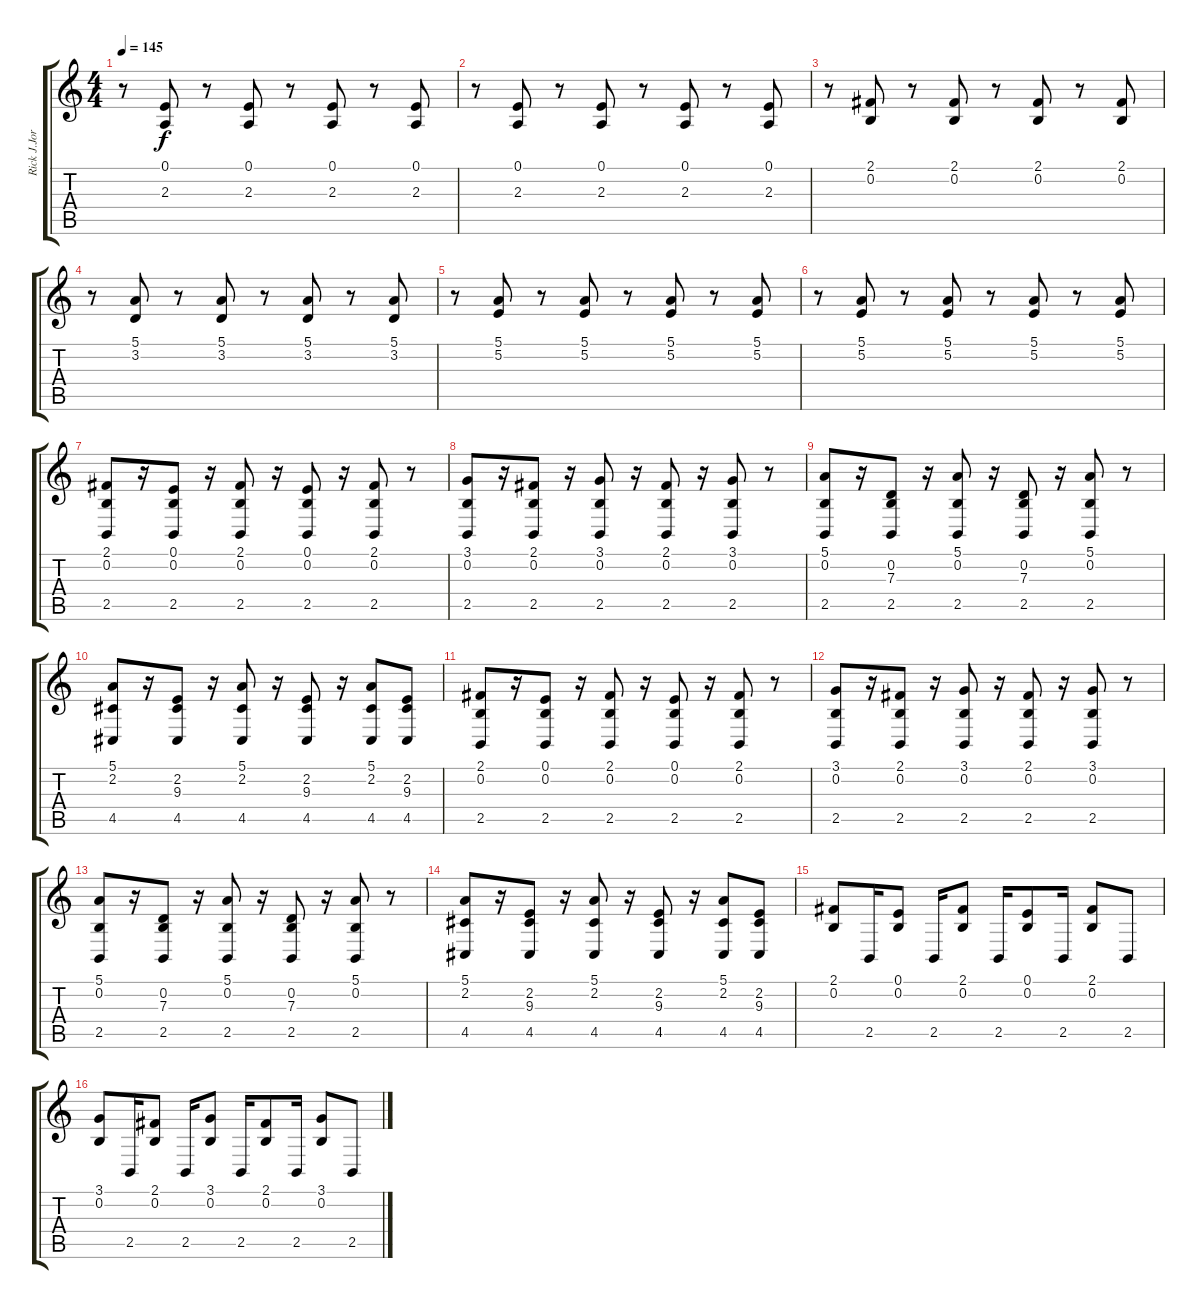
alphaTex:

\track ("Rick J.Jordan (lead)" "Rick J.Jor") {instrument synthbrass1}
\staff {score tabs}
\tuning (E4 B3 G3 D3 A2 E2) {hide}
\ts (4 4)
\tempo 145
\clef g2
\ks c
r.8{dy f} (0.1 2.3).8 r.8 (0.1 2.3).8 r.8 (0.1 2.3).8 r.8 (0.1 2.3).8 |
r.8 (0.1 2.3).8 r.8 (0.1 2.3).8 r.8 (0.1 2.3).8 r.8 (0.1 2.3).8 |
r.8 (2.1 0.2).8 r.8 (2.1 0.2).8 r.8 (2.1 0.2).8 r.8 (2.1 0.2).8 |
r.8 (5.1 3.2).8 r.8 (5.1 3.2).8 r.8 (5.1 3.2).8 r.8 (5.1 3.2).8 |
r.8 (5.1 5.2).8 r.8 (5.1 5.2).8 r.8 (5.1 5.2).8 r.8 (5.1 5.2).8 |
r.8 (5.1 5.2).8 r.8 (5.1 5.2).8 r.8 (5.1 5.2).8 r.8 (5.1 5.2).8 |
(2.1 0.2 2.5).8 r.16 (0.1 0.2 2.5).8 r.16 (2.1 0.2 2.5).8 r.16 (0.1 0.2 2.5).8 r.16 (2.1 0.2 2.5).8 r.8 |
(3.1 0.2 2.5).8 r.16 (2.1 0.2 2.5).8 r.16 (3.1 0.2 2.5).8 r.16 (2.1 0.2 2.5).8 r.16 (3.1 0.2 2.5).8 r.8 |
(5.1 0.2 2.5).8 r.16 (0.2 7.3 2.5).8 r.16 (5.1 0.2 2.5).8 r.16 (0.2 7.3 2.5).8 r.16 (5.1 0.2 2.5).8 r.8 |
(5.1 2.2 4.5).8 r.16 (2.2 9.3 4.5).8 r.16 (5.1 2.2 4.5).8 r.16 (2.2 9.3 4.5).8 r.16 (5.1 2.2 4.5).8 (2.2 9.3 4.5).8 |
(2.1 0.2 2.5).8 r.16 (0.1 0.2 2.5).8 r.16 (2.1 0.2 2.5).8 r.16 (0.1 0.2 2.5).8 r.16 (2.1 0.2 2.5).8 r.8 |
(3.1 0.2 2.5).8 r.16 (2.1 0.2 2.5).8 r.16 (3.1 0.2 2.5).8 r.16 (2.1 0.2 2.5).8 r.16 (3.1 0.2 2.5).8 r.8 |
(5.1 0.2 2.5).8 r.16 (0.2 7.3 2.5).8 r.16 (5.1 0.2 2.5).8 r.16 (0.2 7.3 2.5).8 r.16 (5.1 0.2 2.5).8 r.8 |
(5.1 2.2 4.5).8 r.16 (2.2 9.3 4.5).8 r.16 (5.1 2.2 4.5).8 r.16 (2.2 9.3 4.5).8 r.16 (5.1 2.2 4.5).8 (2.2 9.3 4.5).8 |
(2.1 0.2).8{volume 15 instrument pad1newage} 2.5.16 (0.1 0.2).8 2.5.16 (2.1 0.2).8 2.5.16 (0.1 0.2).8 2.5.16 (2.1 0.2).8 2.5.8 |
(3.1 0.2).8 2.5.16 (2.1 0.2).8 2.5.16 (3.1 0.2).8 2.5.16 (2.1 0.2).8 2.5.16 (3.1 0.2).8 2.5.8
